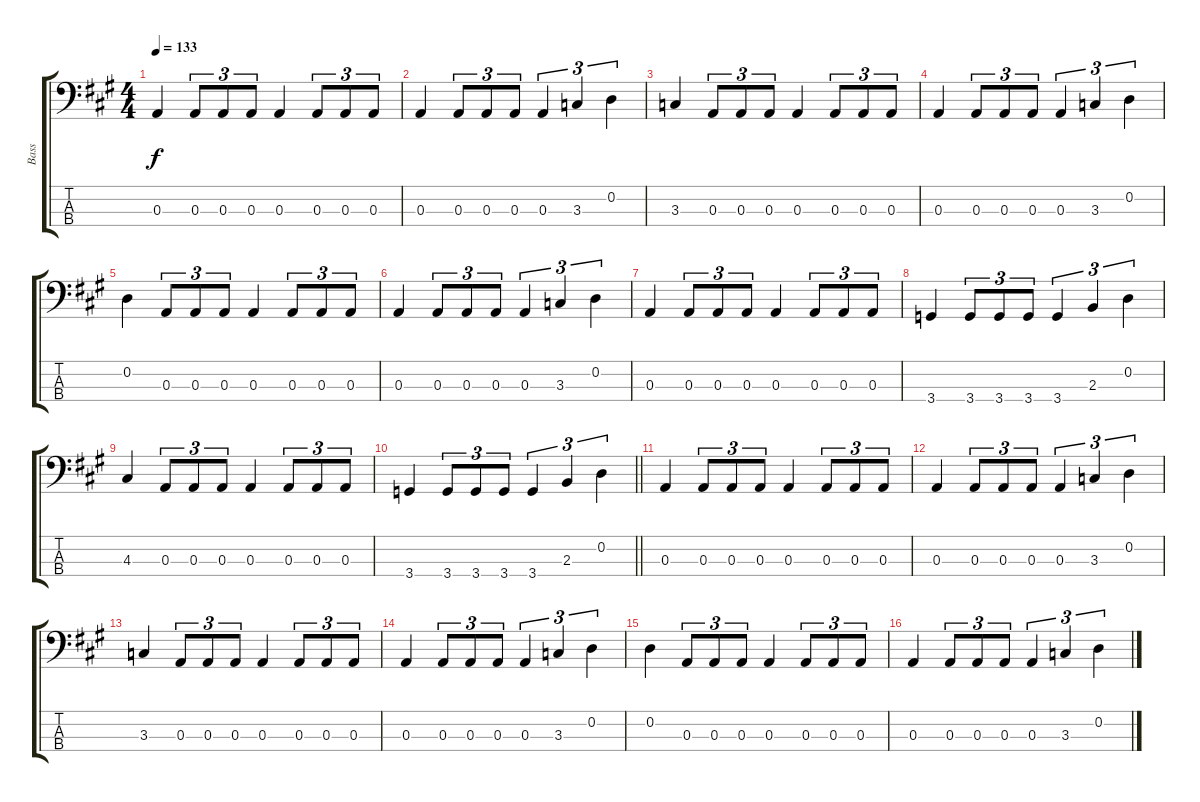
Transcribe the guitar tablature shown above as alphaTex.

\track ("Bass" "Bass") {instrument electricbasspick}
\staff {score tabs}
\tuning (G2 D2 A1 E1) {hide}
\ts (4 4)
\tempo 133
\clef f4
\ks a
0.3.4{dy f} 0.3.8{tu (3 2)} 0.3.8{tu (3 2)} 0.3.8{tu (3 2)} 0.3.4 0.3.8{tu (3 2)} 0.3.8{tu (3 2)} 0.3.8{tu (3 2)} |
0.3.4 0.3.8{tu (3 2)} 0.3.8{tu (3 2)} 0.3.8{tu (3 2)} 0.3.4{tu (3 2)} 3.3.4{tu (3 2)} 0.2.4{tu (3 2)} |
3.3.4 0.3.8{tu (3 2)} 0.3.8{tu (3 2)} 0.3.8{tu (3 2)} 0.3.4 0.3.8{tu (3 2)} 0.3.8{tu (3 2)} 0.3.8{tu (3 2)} |
0.3.4 0.3.8{tu (3 2)} 0.3.8{tu (3 2)} 0.3.8{tu (3 2)} 0.3.4{tu (3 2)} 3.3.4{tu (3 2)} 0.2.4{tu (3 2)} |
0.2.4 0.3.8{tu (3 2)} 0.3.8{tu (3 2)} 0.3.8{tu (3 2)} 0.3.4 0.3.8{tu (3 2)} 0.3.8{tu (3 2)} 0.3.8{tu (3 2)} |
0.3.4 0.3.8{tu (3 2)} 0.3.8{tu (3 2)} 0.3.8{tu (3 2)} 0.3.4{tu (3 2)} 3.3.4{tu (3 2)} 0.2.4{tu (3 2)} |
0.3.4 0.3.8{tu (3 2)} 0.3.8{tu (3 2)} 0.3.8{tu (3 2)} 0.3.4 0.3.8{tu (3 2)} 0.3.8{tu (3 2)} 0.3.8{tu (3 2)} |
3.4.4 3.4.8{tu (3 2)} 3.4.8{tu (3 2)} 3.4.8{tu (3 2)} 3.4.4{tu (3 2)} 2.3.4{tu (3 2)} 0.2.4{tu (3 2)} |
4.3.4 0.3.8{tu (3 2)} 0.3.8{tu (3 2)} 0.3.8{tu (3 2)} 0.3.4 0.3.8{tu (3 2)} 0.3.8{tu (3 2)} 0.3.8{tu (3 2)} |
\barLineRight lightlight
3.4.4 3.4.8{tu (3 2)} 3.4.8{tu (3 2)} 3.4.8{tu (3 2)} 3.4.4{tu (3 2)} 2.3.4{tu (3 2)} 0.2.4{tu (3 2)} |
0.3.4 0.3.8{tu (3 2)} 0.3.8{tu (3 2)} 0.3.8{tu (3 2)} 0.3.4 0.3.8{tu (3 2)} 0.3.8{tu (3 2)} 0.3.8{tu (3 2)} |
0.3.4 0.3.8{tu (3 2)} 0.3.8{tu (3 2)} 0.3.8{tu (3 2)} 0.3.4{tu (3 2)} 3.3.4{tu (3 2)} 0.2.4{tu (3 2)} |
3.3.4 0.3.8{tu (3 2)} 0.3.8{tu (3 2)} 0.3.8{tu (3 2)} 0.3.4 0.3.8{tu (3 2)} 0.3.8{tu (3 2)} 0.3.8{tu (3 2)} |
0.3.4 0.3.8{tu (3 2)} 0.3.8{tu (3 2)} 0.3.8{tu (3 2)} 0.3.4{tu (3 2)} 3.3.4{tu (3 2)} 0.2.4{tu (3 2)} |
0.2.4 0.3.8{tu (3 2)} 0.3.8{tu (3 2)} 0.3.8{tu (3 2)} 0.3.4 0.3.8{tu (3 2)} 0.3.8{tu (3 2)} 0.3.8{tu (3 2)} |
0.3.4 0.3.8{tu (3 2)} 0.3.8{tu (3 2)} 0.3.8{tu (3 2)} 0.3.4{tu (3 2)} 3.3.4{tu (3 2)} 0.2.4{tu (3 2)}
